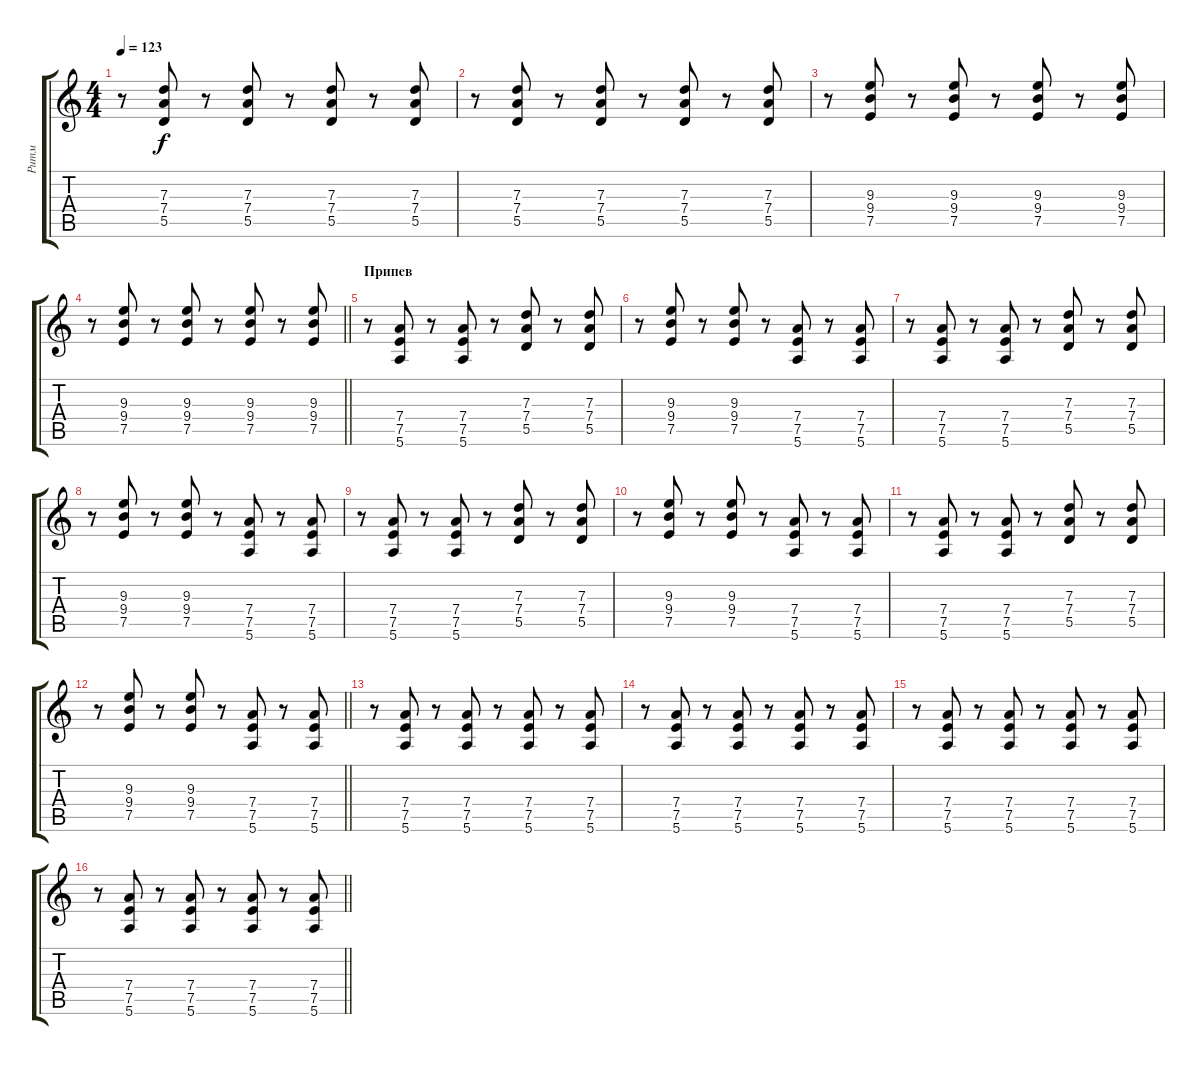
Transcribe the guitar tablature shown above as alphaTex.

\track ("Ритм" "Ритм") {instrument distortionguitar}
\staff {score tabs}
\tuning (E4 B3 G3 D3 A2 E2) {hide}
\ts (4 4)
\tempo 123
\clef g2
\ks c
r.8{dy f} (7.3 7.4 5.5).8 r.8 (7.3 7.4 5.5).8 r.8 (7.3 7.4 5.5).8 r.8 (7.3 7.4 5.5).8 |
r.8 (7.3 7.4 5.5).8 r.8 (7.3 7.4 5.5).8 r.8 (7.3 7.4 5.5).8 r.8 (7.3 7.4 5.5).8 |
r.8 (9.3 9.4 7.5).8 r.8 (9.3 9.4 7.5).8 r.8 (9.3 9.4 7.5).8 r.8 (9.3 9.4 7.5).8 |
\barLineRight lightlight
r.8 (9.3 9.4 7.5).8 r.8 (9.3 9.4 7.5).8 r.8 (9.3 9.4 7.5).8 r.8 (9.3 9.4 7.5).8 |
\section ("" "Припев")
r.8 (7.4 7.5 5.6).8 r.8 (7.4 7.5 5.6).8 r.8 (7.3 7.4 5.5).8 r.8 (7.3 7.4 5.5).8 |
r.8 (9.3 9.4 7.5).8 r.8 (9.3 9.4 7.5).8 r.8 (7.4 7.5 5.6).8 r.8 (7.4 7.5 5.6).8 |
r.8 (7.4 7.5 5.6).8 r.8 (7.4 7.5 5.6).8 r.8 (7.3 7.4 5.5).8 r.8 (7.3 7.4 5.5).8 |
r.8 (9.3 9.4 7.5).8 r.8 (9.3 9.4 7.5).8 r.8 (7.4 7.5 5.6).8 r.8 (7.4 7.5 5.6).8 |
r.8 (7.4 7.5 5.6).8 r.8 (7.4 7.5 5.6).8 r.8 (7.3 7.4 5.5).8 r.8 (7.3 7.4 5.5).8 |
r.8 (9.3 9.4 7.5).8 r.8 (9.3 9.4 7.5).8 r.8 (7.4 7.5 5.6).8 r.8 (7.4 7.5 5.6).8 |
r.8 (7.4 7.5 5.6).8 r.8 (7.4 7.5 5.6).8 r.8 (7.3 7.4 5.5).8 r.8 (7.3 7.4 5.5).8 |
\barLineRight lightlight
r.8 (9.3 9.4 7.5).8 r.8 (9.3 9.4 7.5).8 r.8 (7.4 7.5 5.6).8 r.8 (7.4 7.5 5.6).8 |
r.8 (7.4 7.5 5.6).8 r.8 (7.4 7.5 5.6).8 r.8 (7.4 7.5 5.6).8 r.8 (7.4 7.5 5.6).8 |
r.8 (7.4 7.5 5.6).8 r.8 (7.4 7.5 5.6).8 r.8 (7.4 7.5 5.6).8 r.8 (7.4 7.5 5.6).8 |
r.8 (7.4 7.5 5.6).8 r.8 (7.4 7.5 5.6).8 r.8 (7.4 7.5 5.6).8 r.8 (7.4 7.5 5.6).8 |
\barLineRight lightlight
r.8 (7.4 7.5 5.6).8 r.8 (7.4 7.5 5.6).8 r.8 (7.4 7.5 5.6).8 r.8 (7.4 7.5 5.6).8
